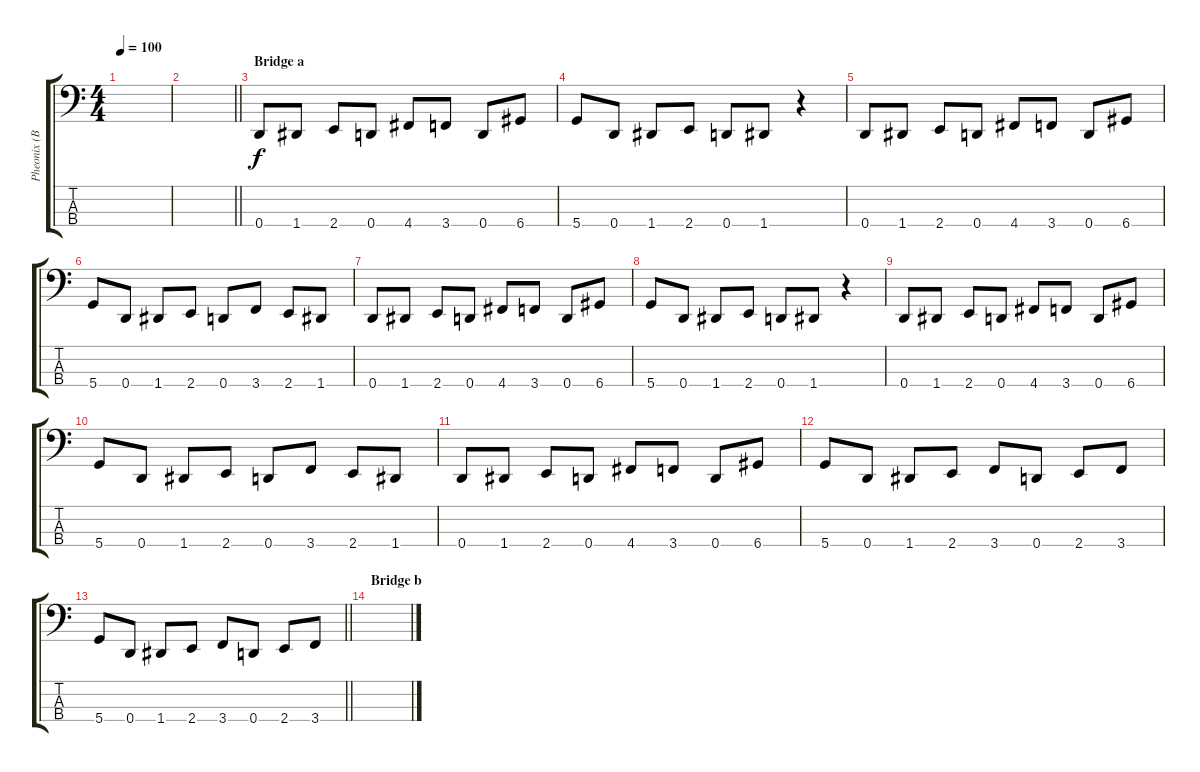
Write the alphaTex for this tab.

\track ("Pheonix (Bass)" "Pheonix (B") {instrument electricbasspick}
\staff {score tabs}
\tuning (G2 D2 A1 D1) {hide}
\ts (4 4)
\tempo 100
\clef f4
\ks c
|
\barLineRight lightlight
|
\section ("" "Bridge a")
0.4.8 1.4.8 2.4.8 0.4.8 4.4.8 3.4.8 0.4.8 6.4.8 |
5.4.8 0.4.8 1.4.8 2.4.8 0.4.8 1.4.8 r.4 |
0.4.8 1.4.8 2.4.8 0.4.8 4.4.8 3.4.8 0.4.8 6.4.8 |
5.4.8 0.4.8 1.4.8 2.4.8 0.4.8 3.4.8 2.4.8 1.4.8 |
0.4.8 1.4.8 2.4.8 0.4.8 4.4.8 3.4.8 0.4.8 6.4.8 |
5.4.8 0.4.8 1.4.8 2.4.8 0.4.8 1.4.8 r.4 |
0.4.8 1.4.8 2.4.8 0.4.8 4.4.8 3.4.8 0.4.8 6.4.8 |
5.4.8 0.4.8 1.4.8 2.4.8 0.4.8 3.4.8 2.4.8 1.4.8 |
0.4.8 1.4.8 2.4.8 0.4.8 4.4.8 3.4.8 0.4.8 6.4.8 |
5.4.8 0.4.8 1.4.8 2.4.8 3.4.8 0.4.8 2.4.8 3.4.8 |
\barLineRight lightlight
5.4.8 0.4.8 1.4.8 2.4.8 3.4.8 0.4.8 2.4.8 3.4.8 |
\section ("" "Bridge b")
